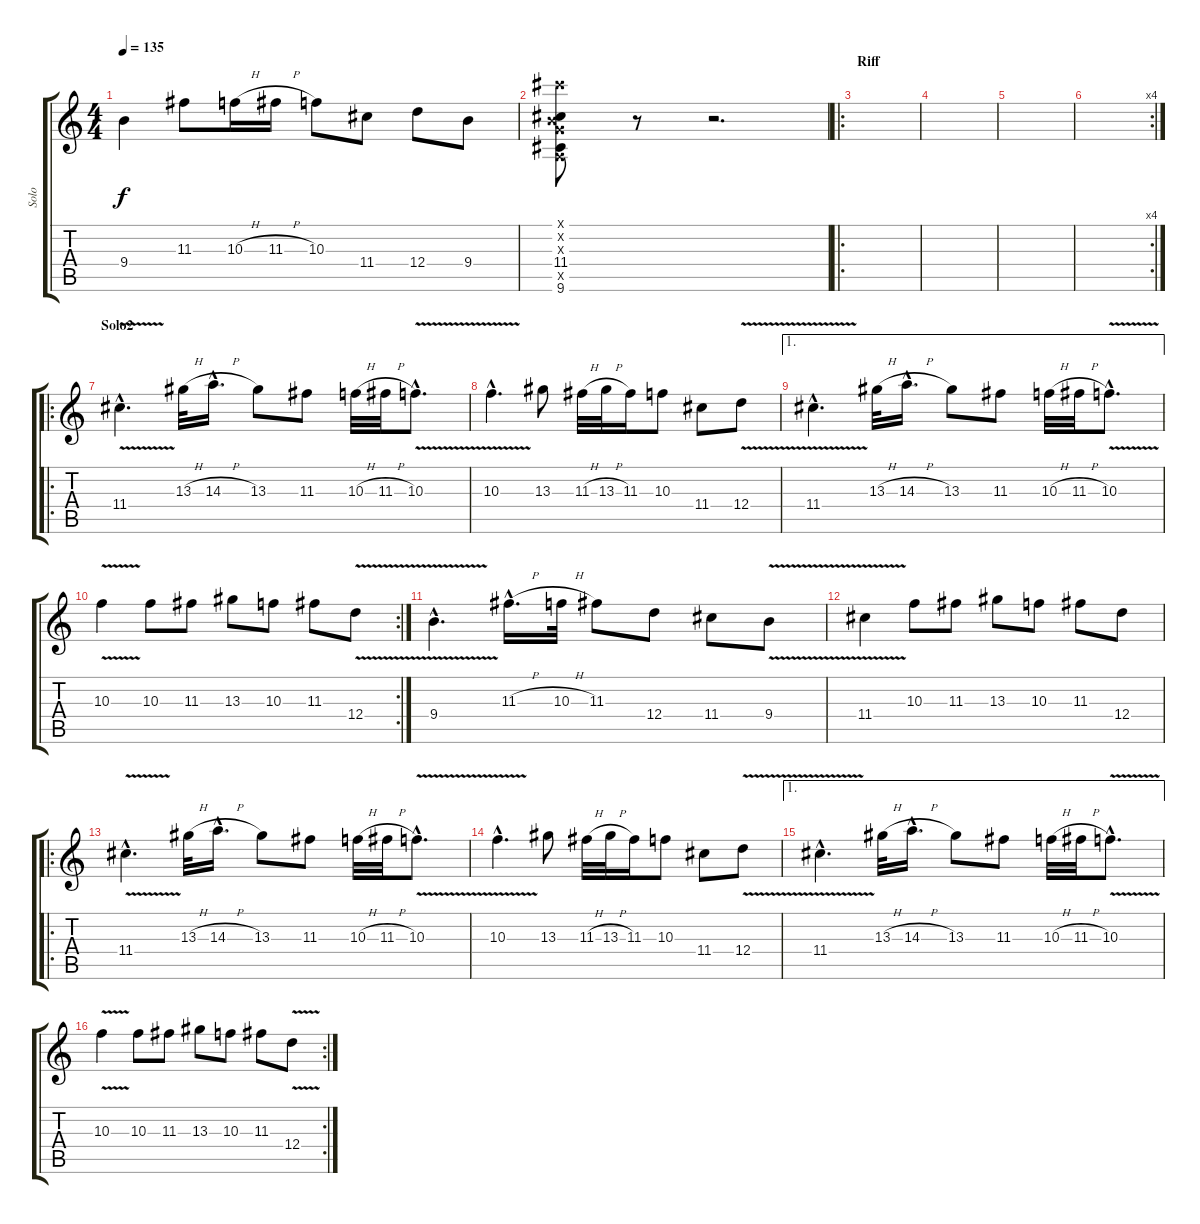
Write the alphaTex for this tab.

\track ("Solo" "Solo") {instrument acousticguitarsteel}
\staff {score tabs}
\tuning (E4 B3 G3 D3 A2 E2) {hide}
\ts (4 4)
\tempo 135
\clef g2
\ks c
9.4.4{dy f} 11.3.8 10.3{h}.16 11.3{h}.16 10.3.8 11.4.8 12.4.8 9.4.8 |
(9.1{x} 0.2{x} 0.3{x} 11.4 0.5{x} 9.6).8 r.8 r.2{d} |
\ro
\section ("" "Riff")
|
|
|
\rc 4
|
\ro
\section ("" "Solo2")
11.4{v hac}.4{d volume 13 instrument distortionguitar} 13.3{h}.32 14.3{h hac}.16{d} 13.3.8 11.3.8 10.3{h}.32 11.3{h}.32 10.3{v hac}.8{d} |
10.3{v hac}.4{d} 13.3.8 11.3{h}.32 13.3{h}.32 11.3.16 10.3.8 11.4.8 12.4{v}.8 |
\ae 1
11.4{v hac}.4{d} 13.3{h}.32 14.3{h hac}.16{d} 13.3.8 11.3.8 10.3{h}.32 11.3{h}.32 10.3{v hac}.8{d} |
\rc 2
10.3{v}.4 10.3.8 11.3.8 13.3.8 10.3.8 11.3.8 12.4{v}.8 |
9.4{v hac}.4{d} 11.3{h hac}.16{d} 10.3{h}.32 11.3.8 12.4.8 11.4.8 9.4{v}.8 |
11.4{v}.4 10.3.8 11.3.8 13.3.8 10.3.8 11.3.8 12.4.8 |
\ro
11.4{v hac}.4{d instrument distortionguitar} 13.3{h}.32 14.3{h hac}.16{d} 13.3.8 11.3.8 10.3{h}.32 11.3{h}.32 10.3{v hac}.8{d} |
10.3{v hac}.4{d} 13.3.8 11.3{h}.32 13.3{h}.32 11.3.16 10.3.8 11.4.8 12.4{v}.8 |
\ae 1
11.4{v hac}.4{d} 13.3{h}.32 14.3{h hac}.16{d} 13.3.8 11.3.8 10.3{h}.32 11.3{h}.32 10.3{v hac}.8{d} |
\rc 2
10.3{v}.4 10.3.8 11.3.8 13.3.8 10.3.8 11.3.8 12.4{v}.8
